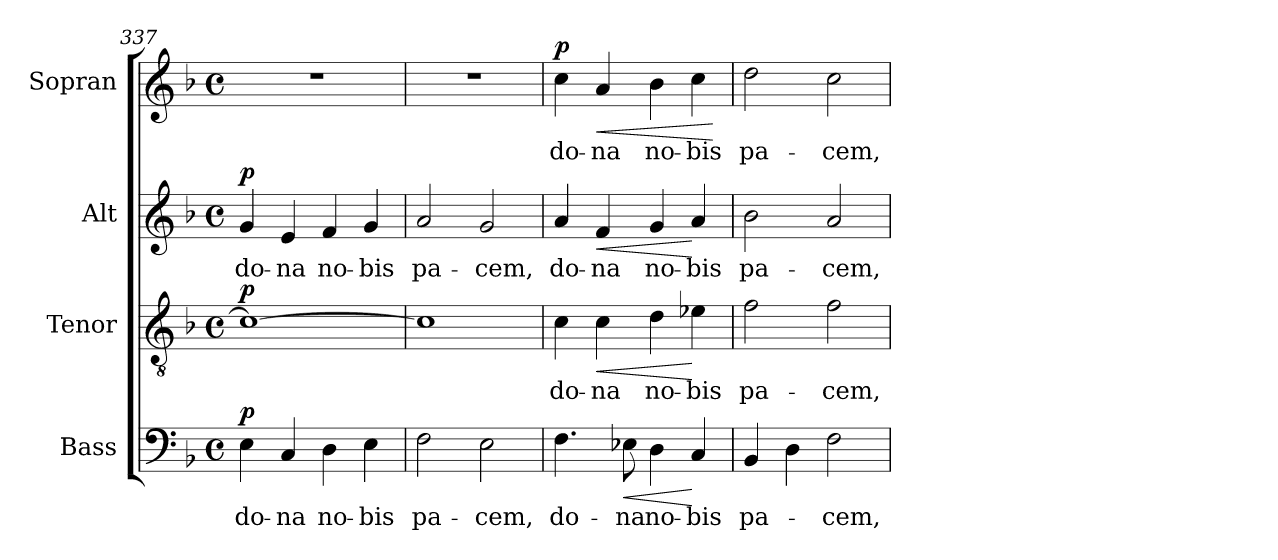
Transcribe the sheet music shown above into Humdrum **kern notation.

**kern	**text	**dynam	**kern	**text	**dynam	**kern	**text	**dynam	**kern	**text	**dynam
*part4	*part4	*part4	*part3	*part3	*part3	*part2	*part2	*part2	*part1	*part1	*part1
*staff4	*staff4	*staff4	*staff3	*staff3	*staff3	*staff2	*staff2	*staff2	*staff1	*staff1	*staff1
*I"Bass	*	*	*I"Tenor	*	*	*I"Alt	*	*	*I"Sopran	*	*
*I'B.	*	*	*I'T.	*	*	*I'A.	*	*	*I'S.	*	*
*clefF4	*	*	*clefGv2	*	*	*clefG2	*	*	*clefG2	*	*
*k[b-]	*	*	*k[b-]	*	*	*k[b-]	*	*	*k[b-]	*	*
*F:	*	*	*F:	*	*	*F:	*	*	*F:	*	*
*M4/4	*	*	*M4/4	*	*	*M4/4	*	*	*M4/4	*	*
*met(c)	*	*	*met(c)	*	*	*met(c)	*	*	*met(c)	*	*
=337	=337	=337	=337	=337	=337	=337	=337	=337	=337	=337	=337
!	!LO:LY:b	!LO:DY:a	!	!	!LO:DY:b	!	!LO:LY:b	!LO:DY:a	!	!	!
4E\	do-	p	1c!_	.	p	4g/	do-	p	1r	.	.
!	!LO:LY:b	!	!	!	!	!	!LO:LY:b	!	!	!	!
4C/	-na	.	.	.	.	4e/	-na	.	.	.	.
!	!LO:LY:b	!	!	!	!	!	!LO:LY:b	!	!	!	!
4D\	no-	.	.	.	.	4f/	no-	.	.	.	.
!	!LO:LY:b	!	!	!	!	!	!LO:LY:b	!	!	!	!
4E\	-bis	.	.	.	.	4g/	-bis	.	.	.	.
=338	=338	=338	=338	=338	=338	=338	=338	=338	=338	=338	=338
!	!LO:LY:b	!	!	!	!	!	!LO:LY:b	!	!	!	!
2F\	pa-	.	1c!]	.	.	2a/	pa-	.	1r	.	.
!	!LO:LY:b	!	!	!	!	!	!LO:LY:b	!	!	!	!
2E\	-cem,	.	.	.	.	2g/	-cem,	.	.	.	.
=339	=339	=339	=339	=339	=339	=339	=339	=339	=339	=339	=339
!	!LO:LY:b	!	!	!LO:LY:b	!	!	!LO:LY:b	!	!	!LO:LY:b	!LO:DY:a
4.F\	do-	.	4c\	do-	.	4a/	do-	.	4cc\	do-	p
!	!	!	!	!LO:LY:b	!LO:HP:b	!	!LO:LY:b	!LO:HP:b	!	!LO:LY:b	!LO:HP:b
.	.	.	4c\	-na	<	4f/	-na	<	4a/	-na	<
!	!LO:LY:b	!LO:HP:b	!	!	!	!	!	!	!	!	!
8E-X\	-na	<	.	.	.	.	.	.	.	.	.
!	!LO:LY:b	!	!	!LO:LY:b	!	!	!LO:LY:b	!	!	!LO:LY:b	!
4D\	no-	.	4d\	no-	.	4g/	no-	.	4b-\	no-	.
!	!LO:LY:b	!	!	!LO:LY:b	!	!	!LO:LY:b	!	!	!LO:LY:b	!
4C/	-bis	[	4e-X\	-bis	[	4a/	-bis	[	4cc\	-bis	.
.	.	.	.	.	.	.	.	.	.	.	[
=340	=340	=340	=340	=340	=340	=340	=340	=340	=340	=340	=340
!	!LO:LY:b	!	!	!LO:LY:b	!	!	!LO:LY:b	!	!	!LO:LY:b	!
4BB-/	pa-	.	2f\	pa-	.	2b-\	pa-	.	2dd\	pa-	.
4D\	.	.	.	.	.	.	.	.	.	.	.
!	!LO:LY:b	!	!	!LO:LY:b	!	!	!LO:LY:b	!	!	!LO:LY:b	!
2F\	-cem,	.	2f\	-cem,	.	2a/	-cem,	.	2cc\	-cem,	.
=	=	=	=	=	=	=	=	=	=	=	=
*-	*-	*-	*-	*-	*-	*-	*-	*-	*-	*-	*-
